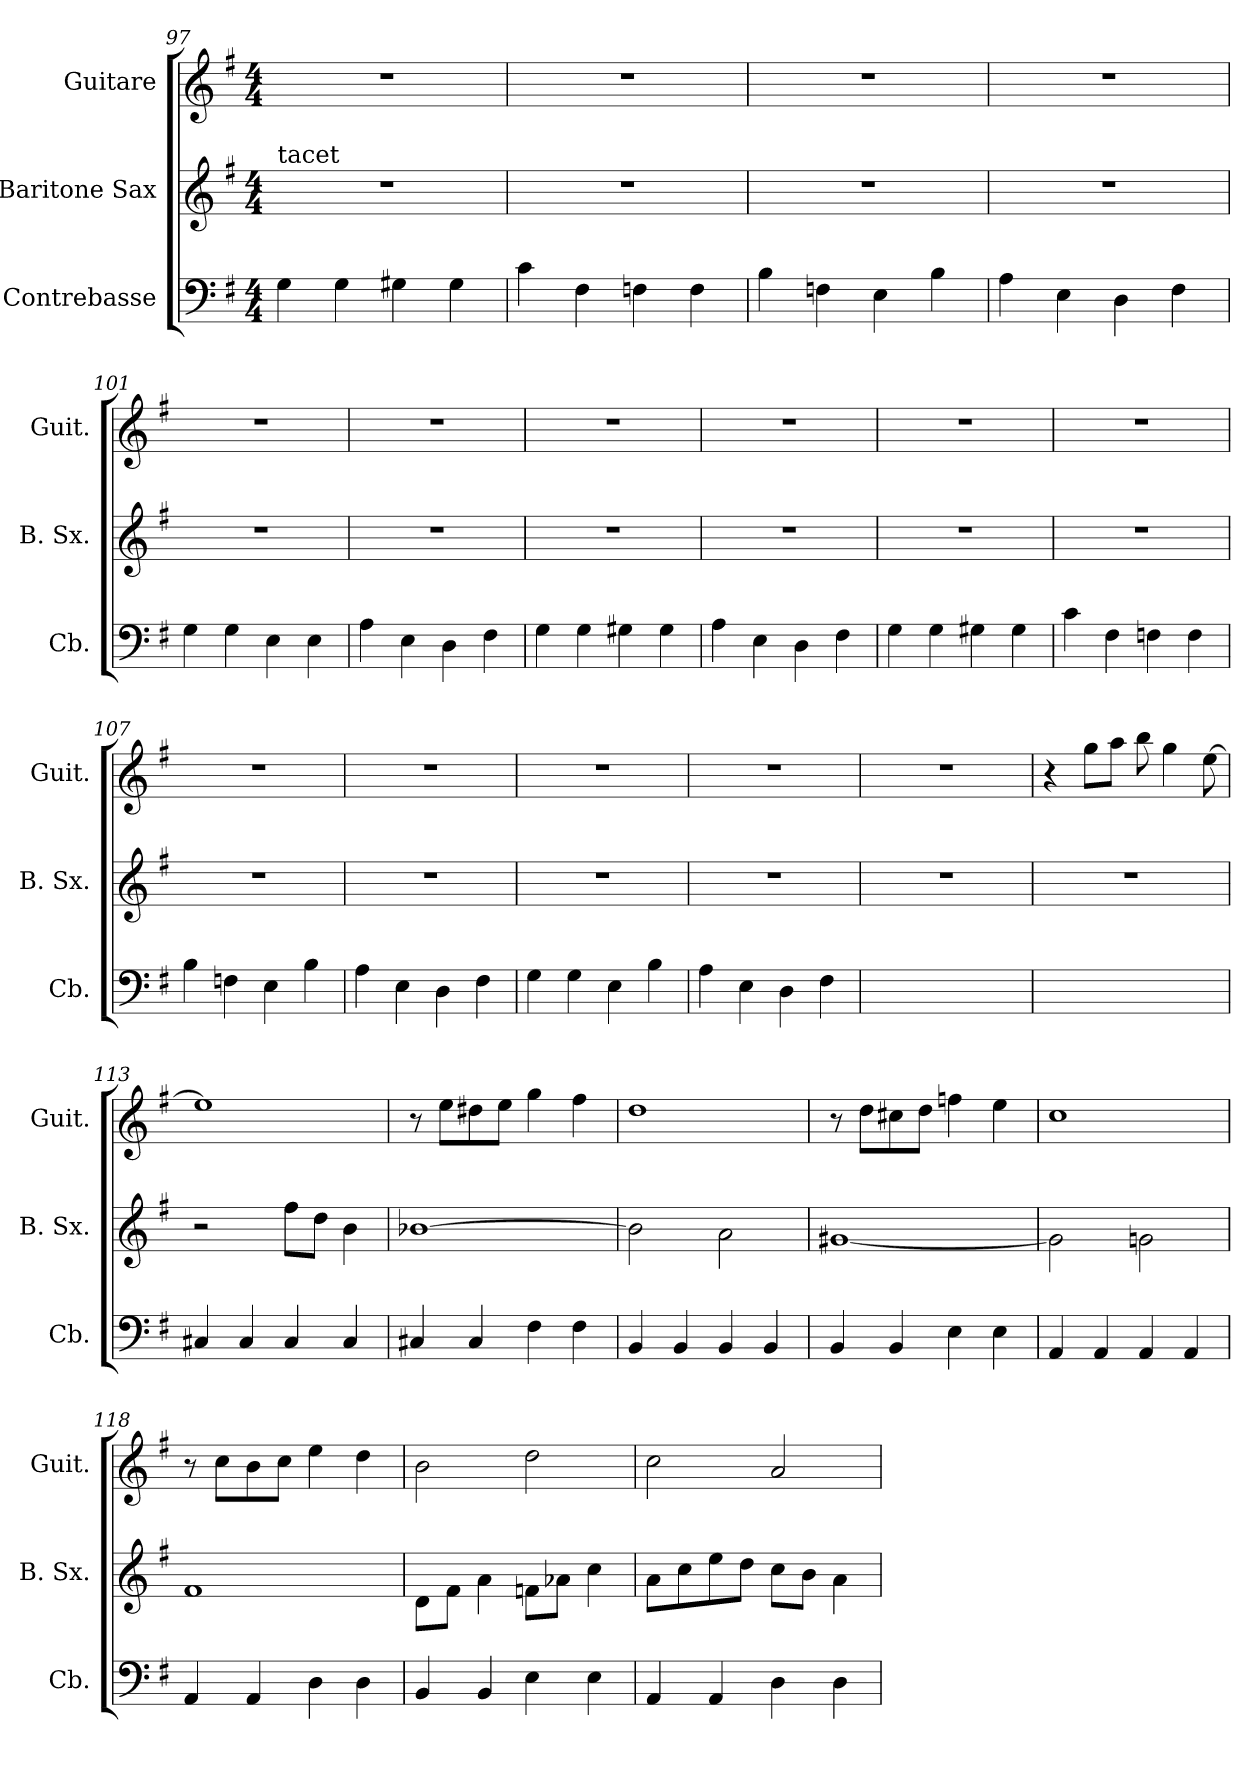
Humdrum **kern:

**kern	**kern	**kern
*part3	*part2	*part1
*staff3	*staff2	*staff1
*I"Contrebasse	*I"Baritone Sax	*I"Guitare
*I'Cb.	*I'B. Sx.	*I'Guit.
!!LO:PB:g=z
*clefF4	*clefG2	*clefG2
*ITrd7c12	*ITrd12c21	*ITrd7c12
*k[f#]	*k[f#]	*k[f#]
*G:	*G:	*G:
*M4/4	*M4/4	*M4/4
=97	=97	=97
!	!LO:TX:a:t=tacet	!
4GG\	1r	1r
4GG\	.	.
4GG#X\	.	.
4GG#\	.	.
=98	=98	=98
4C\	1r	1r
4FF#\	.	.
4FFn\	.	.
4FF\	.	.
=99	=99	=99
4BB\	1r	1r
4FFn\	.	.
4EE\	.	.
4BB\	.	.
=100	=100	=100
4AA\	1r	1r
4EE\	.	.
4DD\	.	.
4FF#\	.	.
!!LO:LB:g=z
=101	=101	=101
4GG\	1r	1r
4GG\	.	.
4EE\	.	.
4EE\	.	.
=102	=102	=102
4AA\	1r	1r
4EE\	.	.
4DD\	.	.
4FF#\	.	.
=103	=103	=103
4GG\	1r	1r
4GG\	.	.
4GG#X\	.	.
4GG#\	.	.
=104	=104	=104
4AA\	1r	1r
4EE\	.	.
4DD\	.	.
4FF#\	.	.
!!LO:LB:g=z
=105	=105	=105
4GG\	1r	1r
4GG\	.	.
4GG#X\	.	.
4GG#\	.	.
=106	=106	=106
4C\	1r	1r
4FF#\	.	.
4FFn\	.	.
4FF\	.	.
=107	=107	=107
4BB\	1r	1r
4FFn\	.	.
4EE\	.	.
4BB\	.	.
=108	=108	=108
4AA\	1r	1r
4EE\	.	.
4DD\	.	.
4FF#\	.	.
!!LO:PB:g=z
=109	=109	=109
4GG\	1r	1r
4GG\	.	.
4EE\	.	.
4BB\	.	.
=110	=110	=110
4AA\	1r	1r
4EE\	.	.
4DD\	.	.
4FF#\	.	.
=111	=111	=111
4GG\yy	1r	1r
4GG\yy	.	.
4GG\yy	.	.
4DD\yy	.	.
=112	=112	=112
4GGG/yy	1r	4r
4ryy	.	8g\L
.	.	8a\J
2ryy	.	8b\
.	.	4g\
.	.	[8e\
!!LO:LB:g=z
=113	=113	=113
4CC#X/	2r	1e]
4CC#/	.	.
4CC#/	8f#\L	.
.	8d\J	.
4CC#/	4B\	.
=114	=114	=114
4CC#X/	[1B-X	8r
.	.	8e\L
4CC#/	.	8d#X\
.	.	8e\J
4FF#\	.	4g\
4FF#\	.	4f#\
=115	=115	=115
4BBB/	2B-\]	1d
4BBB/	.	.
4BBB/	2A\	.
4BBB/	.	.
=116	=116	=116
4BBB/	[1G#X	8r
.	.	8d\L
4BBB/	.	8c#X\
.	.	8d\J
4EE\	.	4fn\
4EE\	.	4e\
!!LO:LB:g=z
=117	=117	=117
4AAA/	2G#\]	1c
4AAA/	.	.
4AAA/	2Gn\	.
4AAA/	.	.
=118	=118	=118
4AAA/	1F#	8r
.	.	8c\L
4AAA/	.	8B\
.	.	8c\J
4DD\	.	4e\
4DD\	.	4d\
=119	=119	=119
4BBB/	8D\L	2B\
.	8F#\J	.
4BBB/	4A\	.
4EE\	8Fn\L	2d\
.	8A-X\J	.
4EE\	4c\	.
=120	=120	=120
4AAA/	8A\L	2c\
.	8c\	.
4AAA/	8e\	.
.	8d\J	.
4DD\	8c\L	2A/
.	8B\J	.
4DD\	4A\	.
=	=	=
*-	*-	*-
